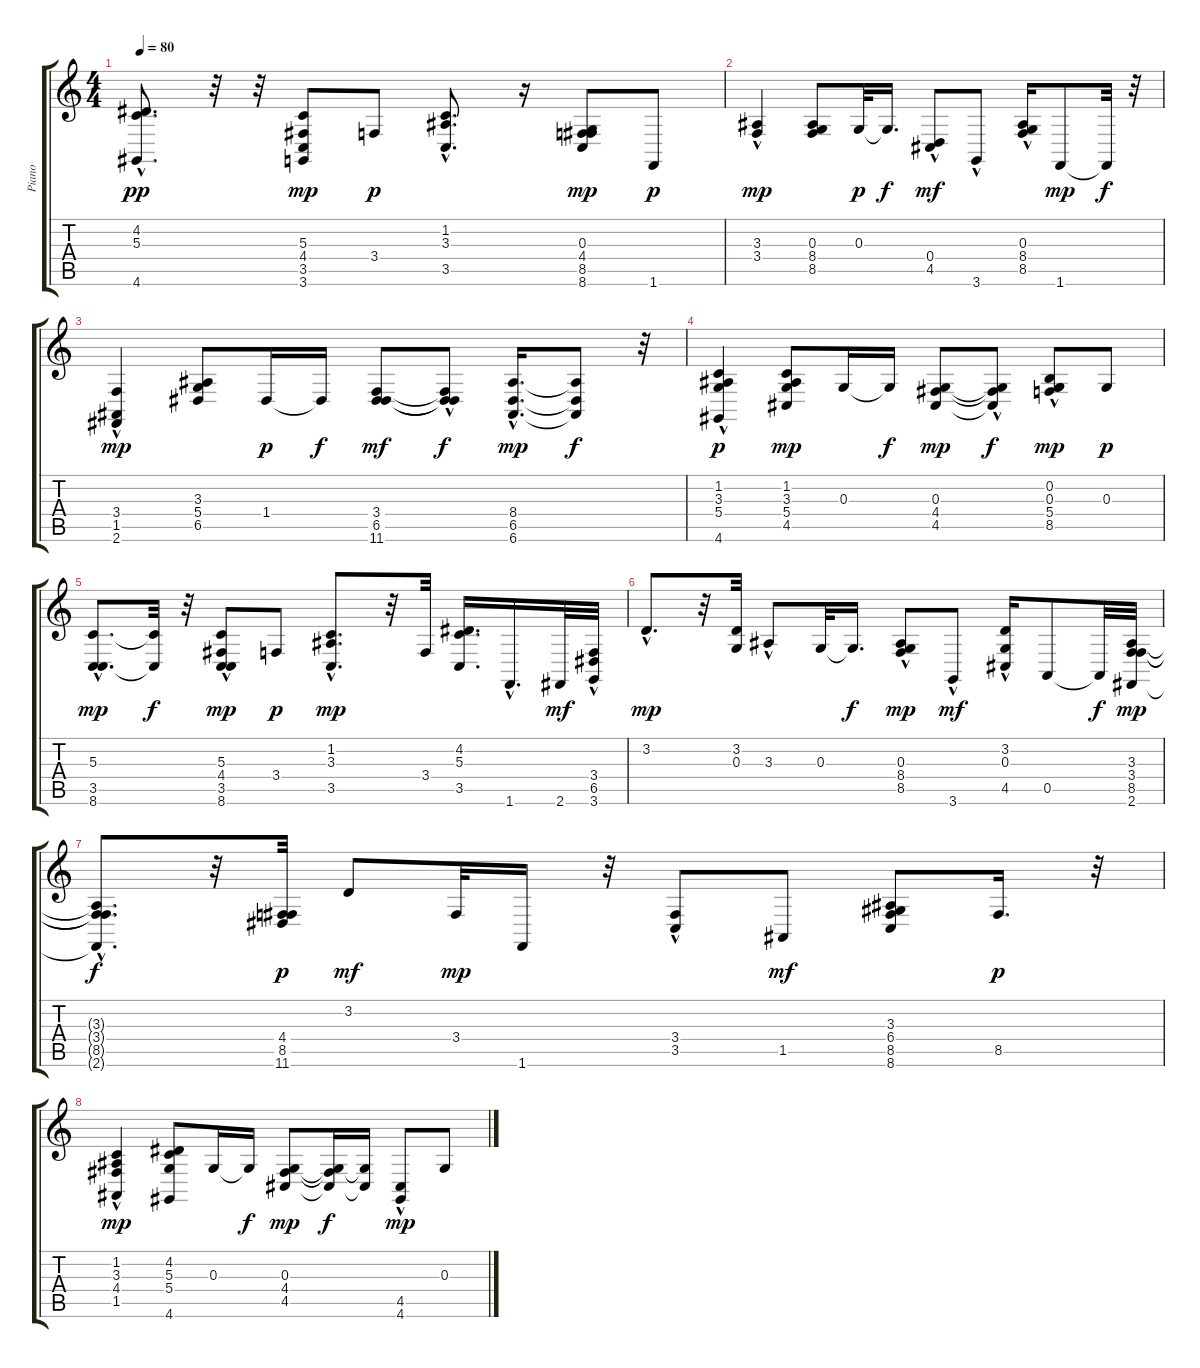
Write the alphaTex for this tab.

\track ("Piano" "Piano") {instrument brightacousticpiano}
\staff {score tabs}
\tuning (E4 B3 G3 D3 A2 E2) {hide}
\ts (4 4)
\tempo 80
\clef g2
\ks c
(4.2{hac} 5.3{hac} 4.6{hac}).8{d dy pp} r.32 r.32 (5.3 4.4 3.5 3.6).8{dy mp} 3.4.8{dy p} (1.2{hac} 3.3{hac} 3.5{hac}).8{d} r.16 (0.3 4.4 8.5 8.6).8{dy mp} 1.6.8{dy p} |
(3.3{hac} 3.4{hac}).4{dy mp} (0.3 8.4 8.5).8 0.3.32{dy p} 0.3{t}.16{d dy f} (0.4{hac} 4.5{hac}).8{dy mf} 3.6{hac}.8 (0.3{hac} 8.4 8.5).16 1.6.8{dy mp} 1.6{t}.32{dy f} r.32 |
(3.4{hac} 1.5{hac} 2.6{hac}).4{dy mp} (3.3 5.4 6.5).8 1.4.16{dy p} 1.4{t}.16{dy f} (3.4 6.5 11.6).8{dy mf} (3.4{t} 6.5{hac t} 11.6{hac t}).8{dy f} (8.4{hac} 6.5{hac} 6.6{hac}).16{d dy mp} (8.4{t} 6.5{t} 6.6{t}).8{dy f} r.32 |
(1.2{hac} 3.3{hac} 5.4{hac} 4.6{hac}).4{dy p} (1.2 3.3 5.4 4.5).8{dy mp} 0.3.16 0.3{t}.16{dy f} (0.3 4.4 4.5).8{dy mp} (0.3{hac t} 4.4{t} 4.5{hac t}).8{dy f} (0.2{hac} 0.3 5.4{hac} 8.5).8{dy mp} 0.3.8{dy p} |
(5.3{hac} 3.5{hac} 8.6{hac}).8{d dy mp} (5.3{t} 3.5{t}).32{dy f} r.32 (5.3 4.4 3.5 8.6{hac}).8{dy mp} 3.4.8{dy p} (1.2{hac} 3.3{hac} 3.5{hac}).8{d dy mp} r.32 3.4.32 (4.2 5.3 3.5).16{d} 1.6{hac}.16{d} 2.6.32{dy mf} (3.4{hac} 6.5{hac} 3.6{hac}).32 |
3.2{hac}.8{d dy mp} r.32 (3.2 0.3).32 3.3{hac}.8 0.3.32 0.3{t}.16{d dy f} (0.3{hac} 8.4{hac} 8.5{hac}).8{dy mp} 3.6{hac}.8{dy mf} (3.2{hac} 0.3 4.5).16 0.5.8 0.5{t}.32{dy f} (3.3 3.4 8.5 2.6).32{dy mp} |
(3.3{t} 3.4{hac t} 8.5{hac t} 2.6{hac t}).8{d dy f} r.32 (4.4 8.5 11.6).32{dy p} 3.2.8{dy mf} 3.4.32{dy mp} 1.6.16 r.32 (3.4{hac} 3.5{hac}).8 1.5.8{dy mf} (3.3 6.4 8.5 8.6).8 8.5.16{d dy p} r.32 |
(1.2{hac} 3.3{hac} 4.4{hac} 1.5{hac}).4{dy mp} (4.2 5.3 5.4 4.6).8 0.3.16 0.3{t}.16{dy f} (0.3 4.4 4.5).8{dy mp} (0.3{t} 4.4{t} 4.5{t}).16{dy f} (0.3{t} 4.5{t}).16 (4.5{hac} 4.6).8{dy mp} 0.3.8
